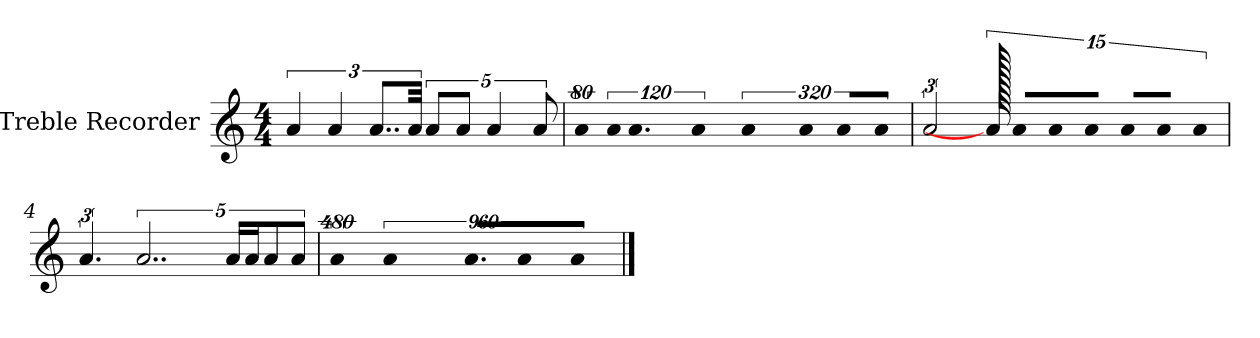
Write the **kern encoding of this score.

**kern
*part1
*staff1
*I"Treble Recorder
*I'T. Rec.
*clefG2
*k[]
*M4/4
=1
6a/
6a/
12..a/L
48a/Jkk
10a/L
10a/J
5a/
10a/
=2
!LO:N:vis=4
640%71a/
!LO:N:vis=8
1920%107a/
6.a/
12a/
!LO:N:vis=2
640%183a/
!LO:N:vis=4
960%137a/
!LO:N:vis=16
640%23a/LL
[480%17a/JJ
=3
3a/
1920a/]
12a/L
24a/L
24a/JJ
12a/L
12a/J
3a/
!!LO:LB:g=z
=4
6.a/
10%3..a/
80%3a/LL
80%3a/J
40%3a/
40%3a/J
=5
!LO:N:vis=4
1920%427a/
!LO:N:vis=2
1920%853a/
!LO:N:vis=4.
1920%373a/L
!LO:N:vis=32
1920%53a/KK
!LO:N:vis=8
640%71a/J
==
*-
